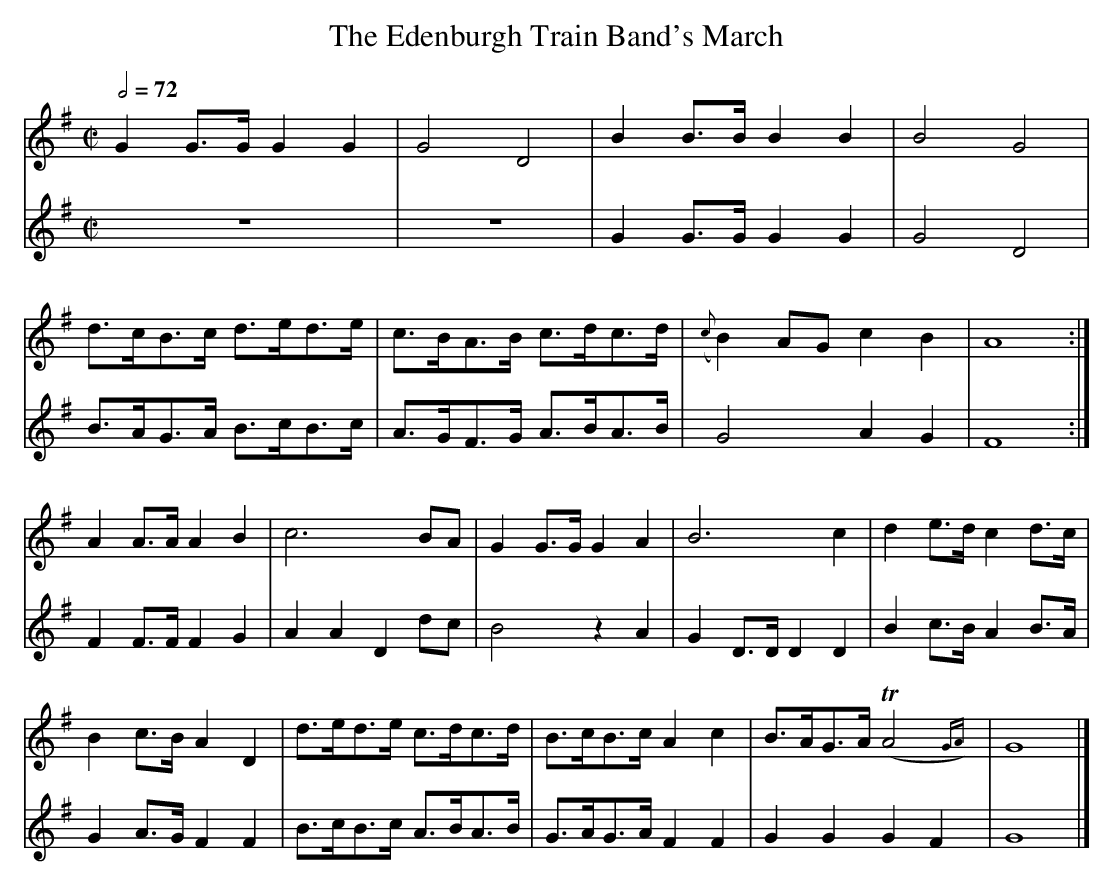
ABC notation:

X:1
T:The Edenburgh Train Band's March
M:C|
L:1/8
V:1
V:2
Q:1/2=72
K:G
V:1 G2 G>G G2 G2 |G4     D4    |    B2 B>B B2B2|B4       G4     |
V:2 z8           |z8           |    G2 G>G G2G2|G4       D4     |
V:1 d>cB>c d>ed>e|c>BA>B c>dc>d|({c}B2)AG  c2B2|A8             :|
V:2 B>AG>A B>cB>c|A>GF>G A>BA>B|    G4     A2G2|F8             :|
V:1 A2 A>A A2 B2 |c6        BA |    G2 G>G G2A2|B6          c2  |d2e>d c2d>c|
V:2 F2 F>F F2 G2 |A2 A2  D2 dc |    B4     z2A2|G2 D>D   D2 D2  |B2c>B A2B>A|
V:1 B2 c>B A2 D2 |d>ed>e c>dc>d|    B>cB>c A2c2|B>AG>A (TA4{GA})|G8        |]
V:2 G2 A>G F2 F2 |B>cB>c A>BA>B|    G>AG>A F2F2|G2 G2    G2 F2  |G8        |]
